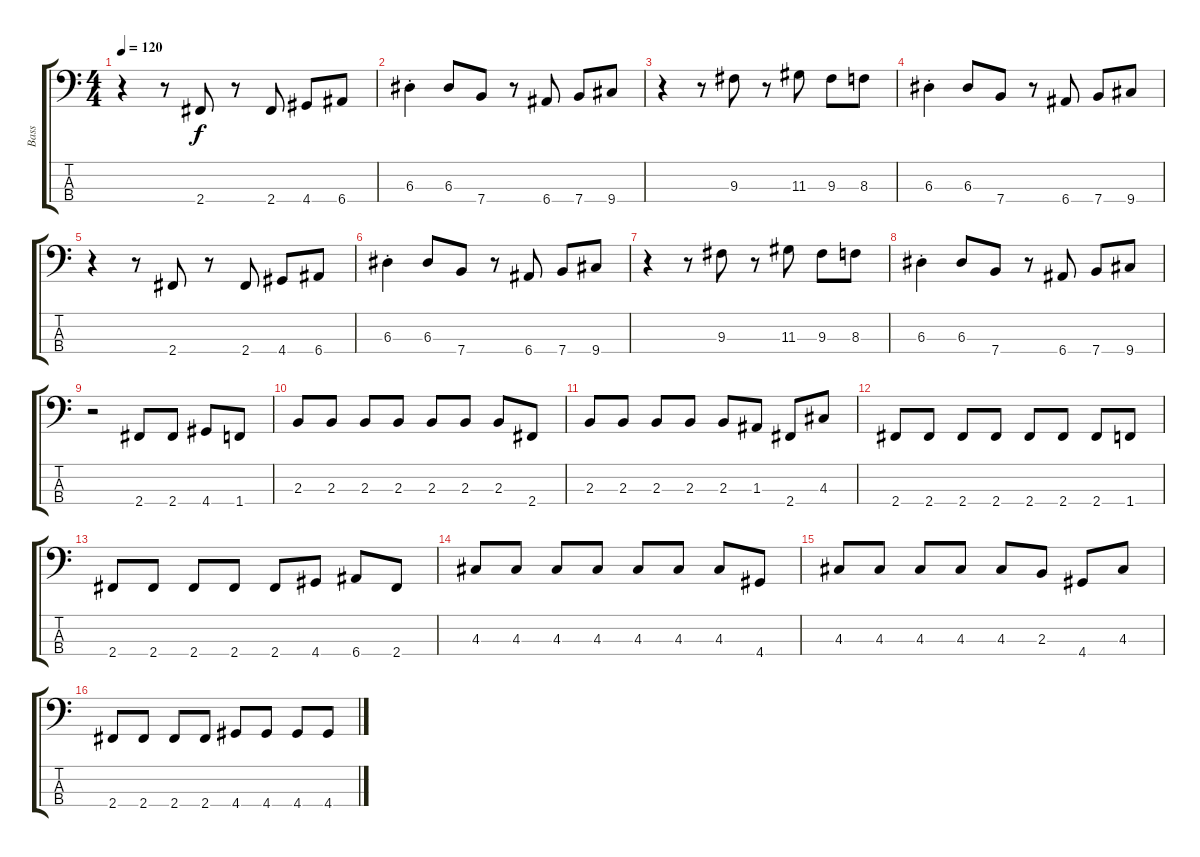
\track ("Bass" "Bass") {instrument electricbasspick}
\staff {score tabs}
\tuning (G2 D2 A1 E1) {hide}
\ts (4 4)
\tempo 120
\clef f4
\ks c
r.4{dy f} r.8 2.4.8 r.8 2.4.8 4.4.8 6.4.8 |
6.3{st}.4 6.3.8 7.4.8 r.8 6.4.8 7.4.8 9.4.8 |
r.4 r.8 9.3.8 r.8 11.3.8 9.3.8 8.3.8 |
6.3{st}.4 6.3.8 7.4.8 r.8 6.4.8 7.4.8 9.4.8 |
r.4 r.8 2.4.8 r.8 2.4.8 4.4.8 6.4.8 |
6.3{st}.4 6.3.8 7.4.8 r.8 6.4.8 7.4.8 9.4.8 |
r.4 r.8 9.3.8 r.8 11.3.8 9.3.8 8.3.8 |
6.3{st}.4 6.3.8 7.4.8 r.8 6.4.8 7.4.8 9.4.8 |
r.2 2.4.8 2.4.8 4.4.8 1.4.8 |
2.3.8 2.3.8 2.3.8 2.3.8 2.3.8 2.3.8 2.3.8 2.4.8 |
2.3.8 2.3.8 2.3.8 2.3.8 2.3.8 1.3.8 2.4.8 4.3.8 |
2.4.8 2.4.8 2.4.8 2.4.8 2.4.8 2.4.8 2.4.8 1.4.8 |
2.4.8 2.4.8 2.4.8 2.4.8 2.4.8 4.4.8 6.4.8 2.4.8 |
4.3.8 4.3.8 4.3.8 4.3.8 4.3.8 4.3.8 4.3.8 4.4.8 |
4.3.8 4.3.8 4.3.8 4.3.8 4.3.8 2.3.8 4.4.8 4.3.8 |
2.4.8 2.4.8 2.4.8 2.4.8 4.4.8 4.4.8 4.4.8 4.4.8
